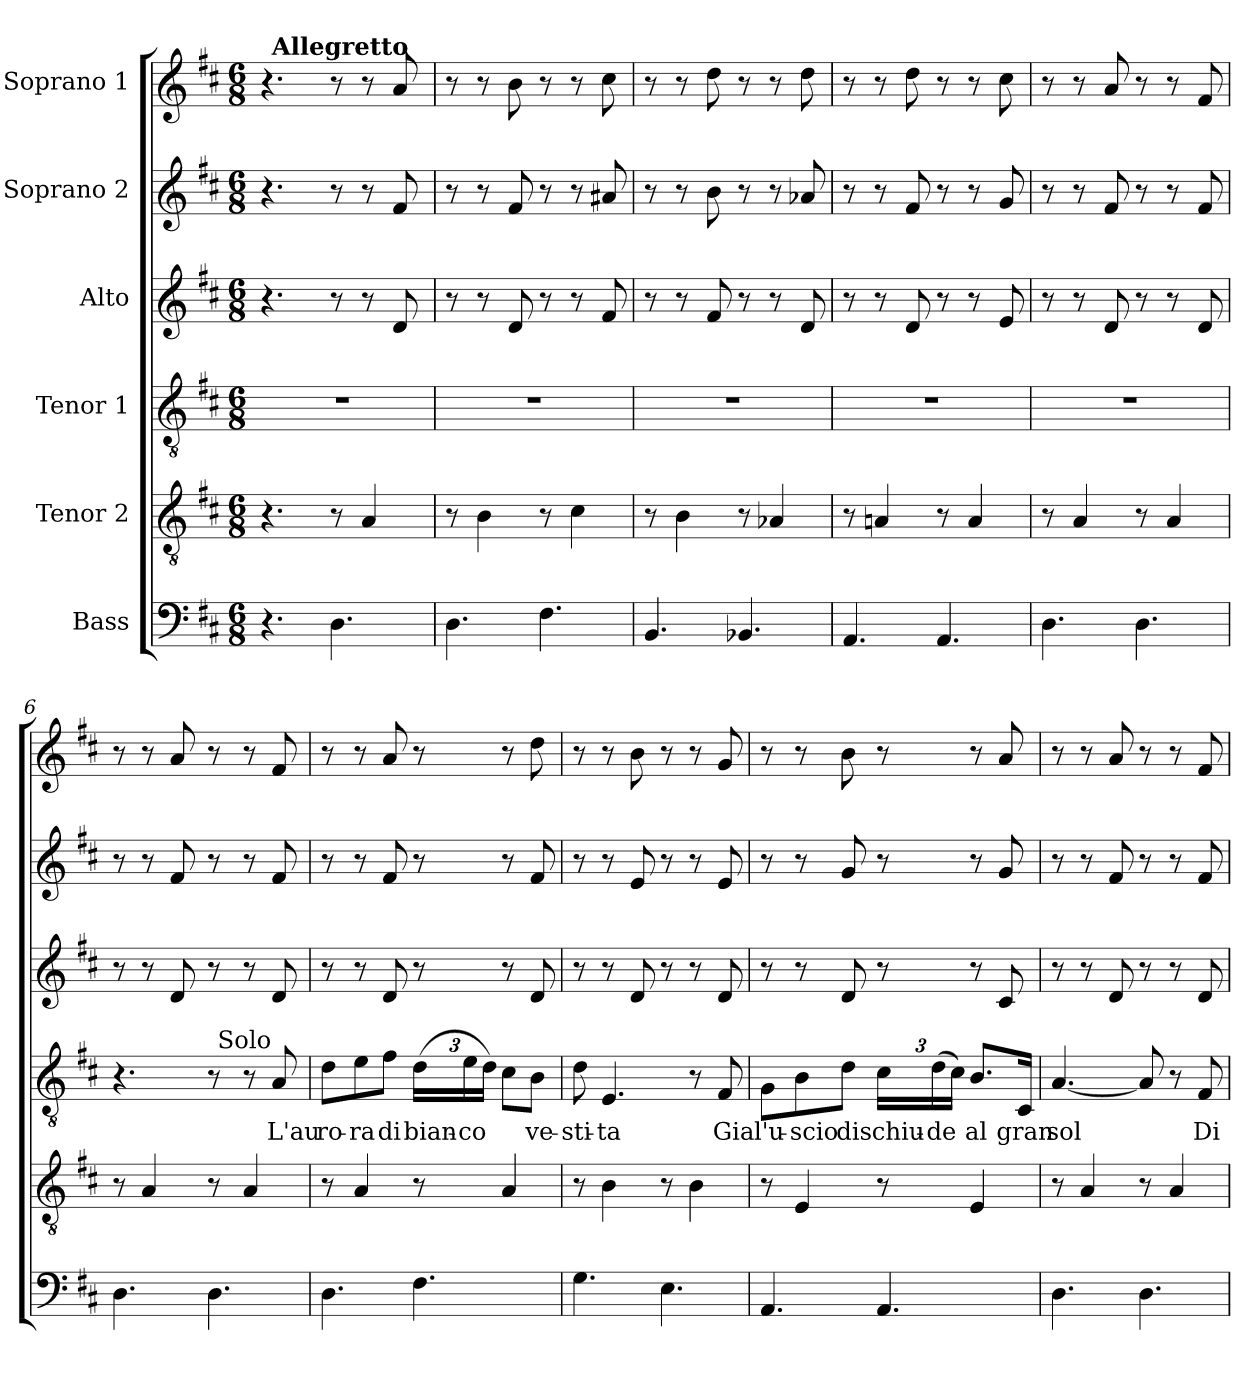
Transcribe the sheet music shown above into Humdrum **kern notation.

**kern	**kern	**kern	**text	**kern	**kern	**kern
*part6	*part5	*part4	*part4	*part3	*part2	*part1
*staff6	*staff5	*staff4	*staff4	*staff3	*staff2	*staff1
*I"Bass	*I"Tenor 2	*I"Tenor 1	*	*I"Alto	*I"Soprano 2	*I"Soprano 1
!!LO:PB:g=z
*clefF4	*clefGv2	*clefGv2	*	*clefG2	*clefG2	*clefG2
*ITrd7c12	*	*	*	*	*	*
*k[f#c#]	*k[f#c#]	*k[f#c#]	*	*k[f#c#]	*k[f#c#]	*k[f#c#]
*D:	*D:	*D:	*	*D:	*D:	*D:
*M6/8	*M6/8	*M6/8	*	*M6/8	*M6/8	*M6/8
=1	=1	=1	=1	=1	=1	=1
!	!	!LO:N:vis=1	!	!	!	!
*	*	*	*	*	*	*^
4.r	4.r	2.r	.	4.r	4.r	4.r	48ryy
!	!	!	!	!	!	!	!LO:TX:a:B:t=Allegretto
.	.	.	.	.	.	.	3%2ryy
4.DD\	8r	.	.	8r	8r	8r	.
.	4A/	.	.	8r	8r	8r	.
.	.	.	.	8d/	8f#/	8a/	.
.	.	.	.	.	.	.	24.ryy
=2	=2	=2	=2	=2	=2	=2	=2
!	!	!LO:N:vis=1	!	!	!	!	!
*	*	*	*	*	*	*v	*v
4.DD\	8r	2.r	.	8r	8r	8r
.	4B\	.	.	8r	8r	8r
.	.	.	.	8d/	8f#/	8b\
4.FF#\	8r	.	.	8r	8r	8r
.	4c#\	.	.	8r	8r	8r
.	.	.	.	8f#/	8a#X/	8cc#\
=3	=3	=3	=3	=3	=3	=3
!	!	!LO:N:vis=1	!	!	!	!
4.BBB/	8r	2.r	.	8r	8r	8r
.	4B\	.	.	8r	8r	8r
.	.	.	.	8f#/	8b\	8dd\
4.BBB-X/	8r	.	.	8r	8r	8r
.	4A-X/	.	.	8r	8r	8r
.	.	.	.	8d/	8a-X/	8dd\
=4	=4	=4	=4	=4	=4	=4
!	!	!LO:N:vis=1	!	!	!	!
4.AAA/	8r	2.r	.	8r	8r	8r
.	4An/	.	.	8r	8r	8r
.	.	.	.	8d/	8f#/	8dd\
4.AAA/	8r	.	.	8r	8r	8r
.	4A/	.	.	8r	8r	8r
.	.	.	.	8e/	8g/	8cc#\
=5	=5	=5	=5	=5	=5	=5
!	!	!LO:N:vis=1	!	!	!	!
4.DD\	8r	2.r	.	8r	8r	8r
.	4A/	.	.	8r	8r	8r
.	.	.	.	8d/	8f#/	8a/
4.DD\	8r	.	.	8r	8r	8r
.	4A/	.	.	8r	8r	8r
.	.	.	.	8d/	8f#/	8f#/
=6	=6	=6	=6	=6	=6	=6
*	*	*^	*	*	*	*
4.DD\	8r	4.r	3ryy	.	8r	8r	8r
.	4A/	.	.	.	8r	8r	8r
.	.	.	.	.	8d/	8f#/	8a/
.	.	.	24.ryy	.	.	.	.
4.DD\	8r	8r	.	.	8r	8r	8r
!	!	!	!LO:TX:a:t=Solo	!	!	!	!
.	.	.	3ryy	.	.	.	.
.	4A/	8r	.	.	8r	8r	8r
!	!	!	!	!LO:LY:b	!	!	!
.	.	8A/	.	L'au	8d/	8f#/	8f#/
.	.	.	48ryy	.	.	.	.
!!LO:LB:g=z
=7	=7	=7	=7	=7	=7	=7	=7
!	!	!	!	!LO:LY:b	!	!	!
*	*	*v	*v	*	*	*	*
4.DD\	8r	8d\L	ro-	8r	8r	8r
!	!	!	!LO:LY:b:rj	!	!	!
.	4A/	8e\	-ra	8r	8r	8r
!	!	!	!LO:LY:b	!	!	!
.	.	8f#\J	di	8d/	8f#/	8a/
!	!	!	!LO:LY:b	!	!	!
4.FF#\	8r	(>24d\LL	bian-	8r	8r	8r
!	!	!	!LO:LY:b	!	!	!
.	.	24e\	-co	.	.	.
.	.	24d\JJ)	.	.	.	.
.	4A/	8c#\L	.	8r	8r	8r
!	!	!	!LO:LY:b	!	!	!
.	.	8B\J	ve-	8d/	8f#/	8dd\
=8	=8	=8	=8	=8	=8	=8
!	!	!	!LO:LY:b	!	!	!
4.GG\	8r	8d\	-sti-	8r	8r	8r
!	!	!	!LO:LY:b:rj	!	!	!
.	4B\	4.E/	-ta	8r	8r	8r
.	.	.	.	8d/	8e/	8b\
4.EE\	8r	.	.	8r	8r	8r
.	4B\	8r	.	8r	8r	8r
!	!	!	!LO:LY:b	!	!	!
.	.	8F#/	Gia	8d/	8e/	8g/
=9	=9	=9	=9	=9	=9	=9
!	!	!	!LO:LY:b	!	!	!
4.AAA/	8r	8G\L	l'u-	8r	8r	8r
!	!	!	!LO:LY:b	!	!	!
.	4E/	8B\	-scio	8r	8r	8r
!	!	!	!LO:LY:b	!	!	!
.	.	8d\J	dis	8d/	8g/	8b\
!	!	!	!LO:LY:b	!	!	!
4.AAA/	8r	24c#\LL	chiu-	8r	8r	8r
!	!	!	!LO:LY:b	!	!	!
.	.	(>24d\	-de	.	.	.
.	.	24c#\JJ)	.	.	.	.
!	!	!	!LO:LY:b	!	!	!
.	4E/	8.B/L	al	8r	8r	8r
.	.	.	.	8c#/	8g/	8a/
!	!	!	!LO:LY:b	!	!	!
.	.	16C#/Jk	gran	.	.	.
=10	=10	=10	=10	=10	=10	=10
!	!	!	!LO:LY:b	!	!	!
4.DD\	8r	[<4.A/	sol	8r	8r	8r
.	4A/	.	.	8r	8r	8r
.	.	.	.	8d/	8f#/	8a/
4.DD\	8r	8A/]	.	8r	8r	8r
.	4A/	8r	.	8r	8r	8r
!	!	!	!LO:LY:b	!	!	!
.	.	8F#/	Di	8d/	8f#/	8f#/
=	=	=	=	=	=	=
*-	*-	*-	*-	*-	*-	*-
